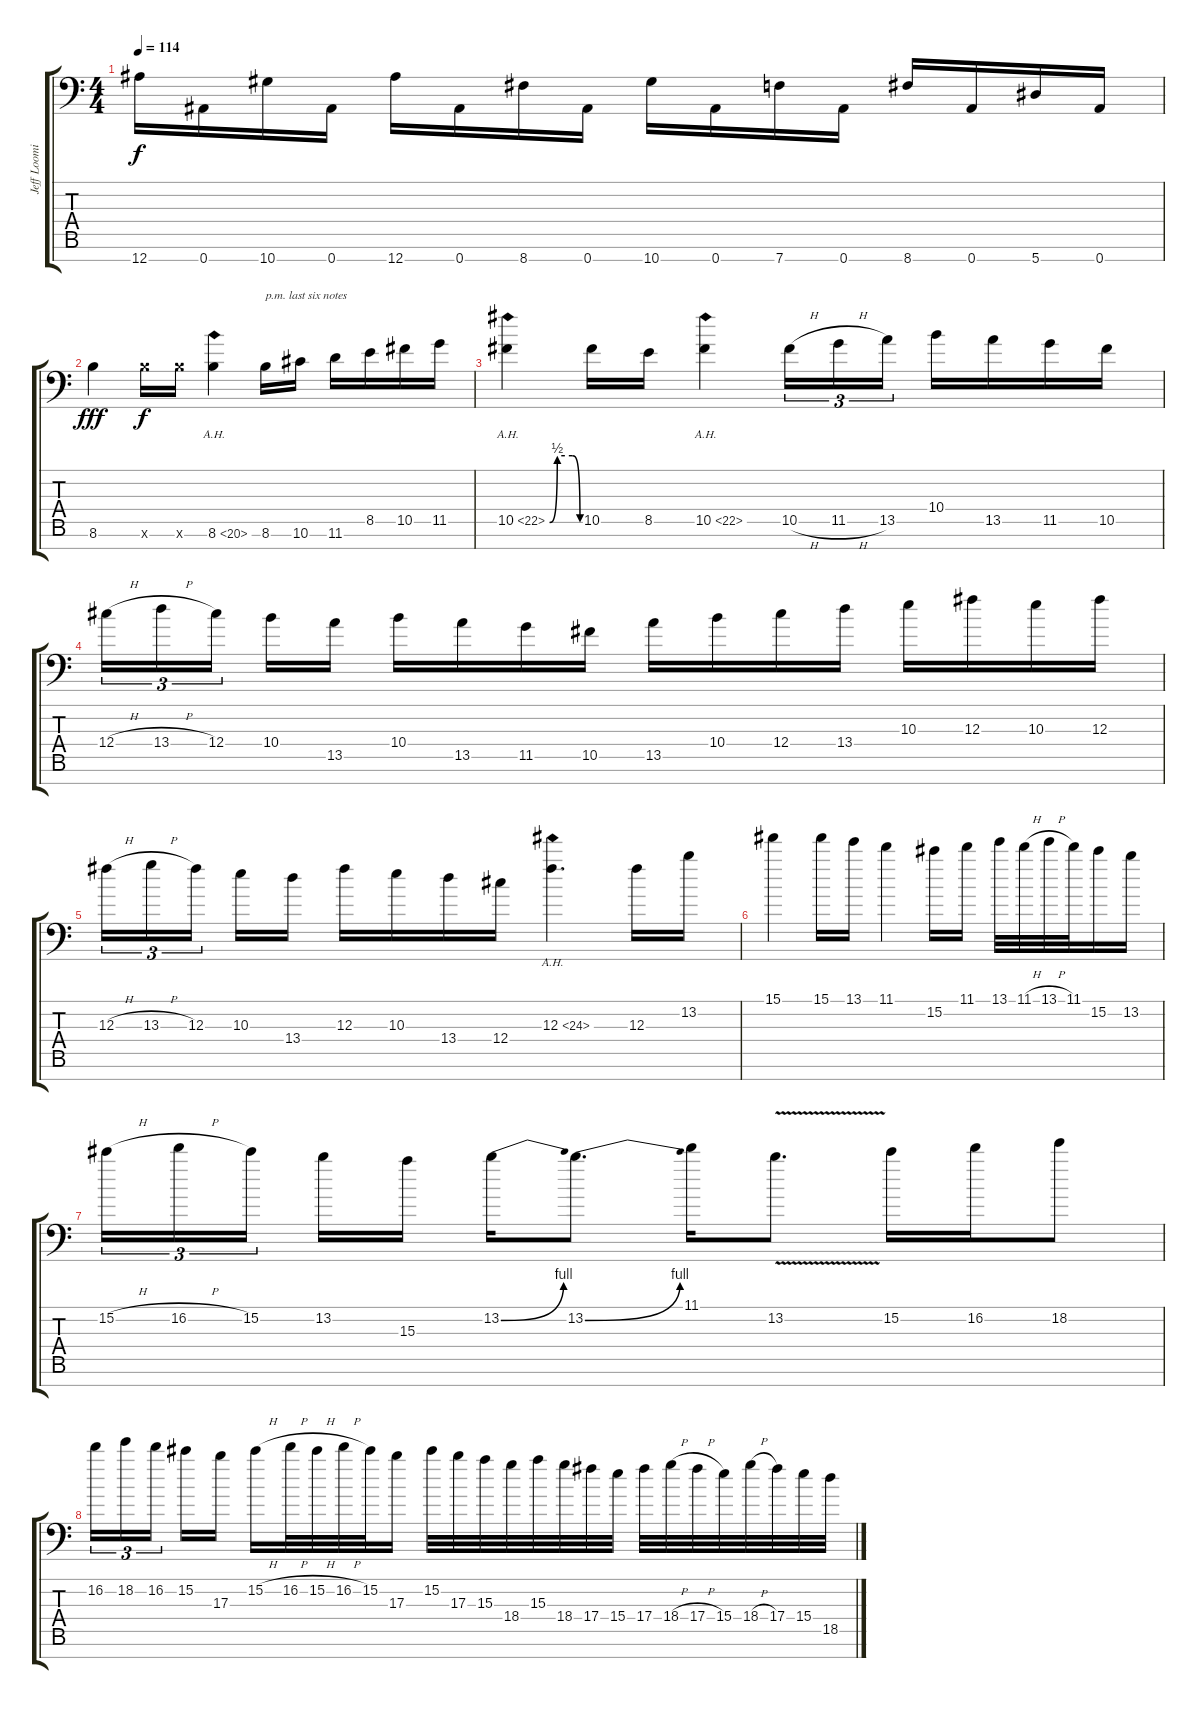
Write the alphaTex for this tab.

\track ("Jeff Loomis (Lead)" "Jeff Loomi") {instrument distortionguitar}
\staff {score tabs}
\tuning (Eb4 Bb3 Gb3 Db3 Ab2 Eb2 Bb1) {hide}
\ts (4 4)
\tempo 114
\clef f4
\ks c
12.7.16{dy f} 0.7.16 10.7.16 0.7.16 12.7.16 0.7.16 8.7.16 0.7.16 10.7.16 0.7.16 7.7.16 0.7.16 8.7.16 0.7.16 5.7.16 0.7.16 |
8.6.4{dy fff} 8.6{x}.16{dy f} 8.6{x}.16 8.6{ah 12}.4 8.6.16{txt "p.m. last six notes"} 10.6.16 11.6.16 8.5.16 10.5.16 11.5.16 |
10.5{be (custom 0 0 15 2 30 2 45 2 60 0) ah 12}.4 10.5.16 8.5.16 10.5{ah 12}.4 10.5{h}.16{tu (3 2)} 11.5{h}.16{tu (3 2)} 13.5.16{tu (3 2)} 10.4.16 13.5.16 11.5.16 10.5.16 |
12.4{h}.16{tu (3 2)} 13.4{h}.16{tu (3 2)} 12.4.16{tu (3 2) beam splitsecondary} 10.4.16 13.5.16 10.4.16 13.5.16 11.5.16 10.5.16 13.5.16 10.4.16 12.4.16 13.4.16 10.3.16 12.3.16 10.3.16 12.3.16 |
12.3{h}.16{tu (3 2)} 13.3{h}.16{tu (3 2)} 12.3.16{tu (3 2) beam splitsecondary} 10.3.16 13.4.16 12.3.16 10.3.16 13.4.16 12.4.16 12.3{ah 12}.4{d} 12.3.16 13.2.16 |
15.1.4 15.1.16 13.1.16 11.1.4 15.2.16 11.1.16 13.1.32 11.1{h}.32 13.1{h}.32 11.1.32 15.2.16 13.2.16 |
15.2{h}.16{tu (3 2)} 16.2{h}.16{tu (3 2)} 15.2.16{tu (3 2) beam splitsecondary} 13.2.16 15.3.16 13.2{be (bend 0 0 60 4)}.16 13.2{be (bend 0 0 60 4)}.8{d} 11.1.16 13.2{v}.8{d} 15.2.16 16.2.16 18.2.8 |
16.2.16{tu (3 2)} 18.2.16{tu (3 2)} 16.2.16{tu (3 2) beam splitsecondary} 15.2.16 17.3.16 15.2{h}.16 16.2{h}.32 15.2{h}.32 16.2{h}.32 15.2.32 17.3.16 15.2.32 17.3.32 15.3.32 18.4.32 15.3.32 18.4.32 17.4.32 15.4.32 17.4.32 18.4{h}.32 17.4{h}.32 15.4.32 18.4{h}.32 17.4.32 15.4.32 18.5.32
